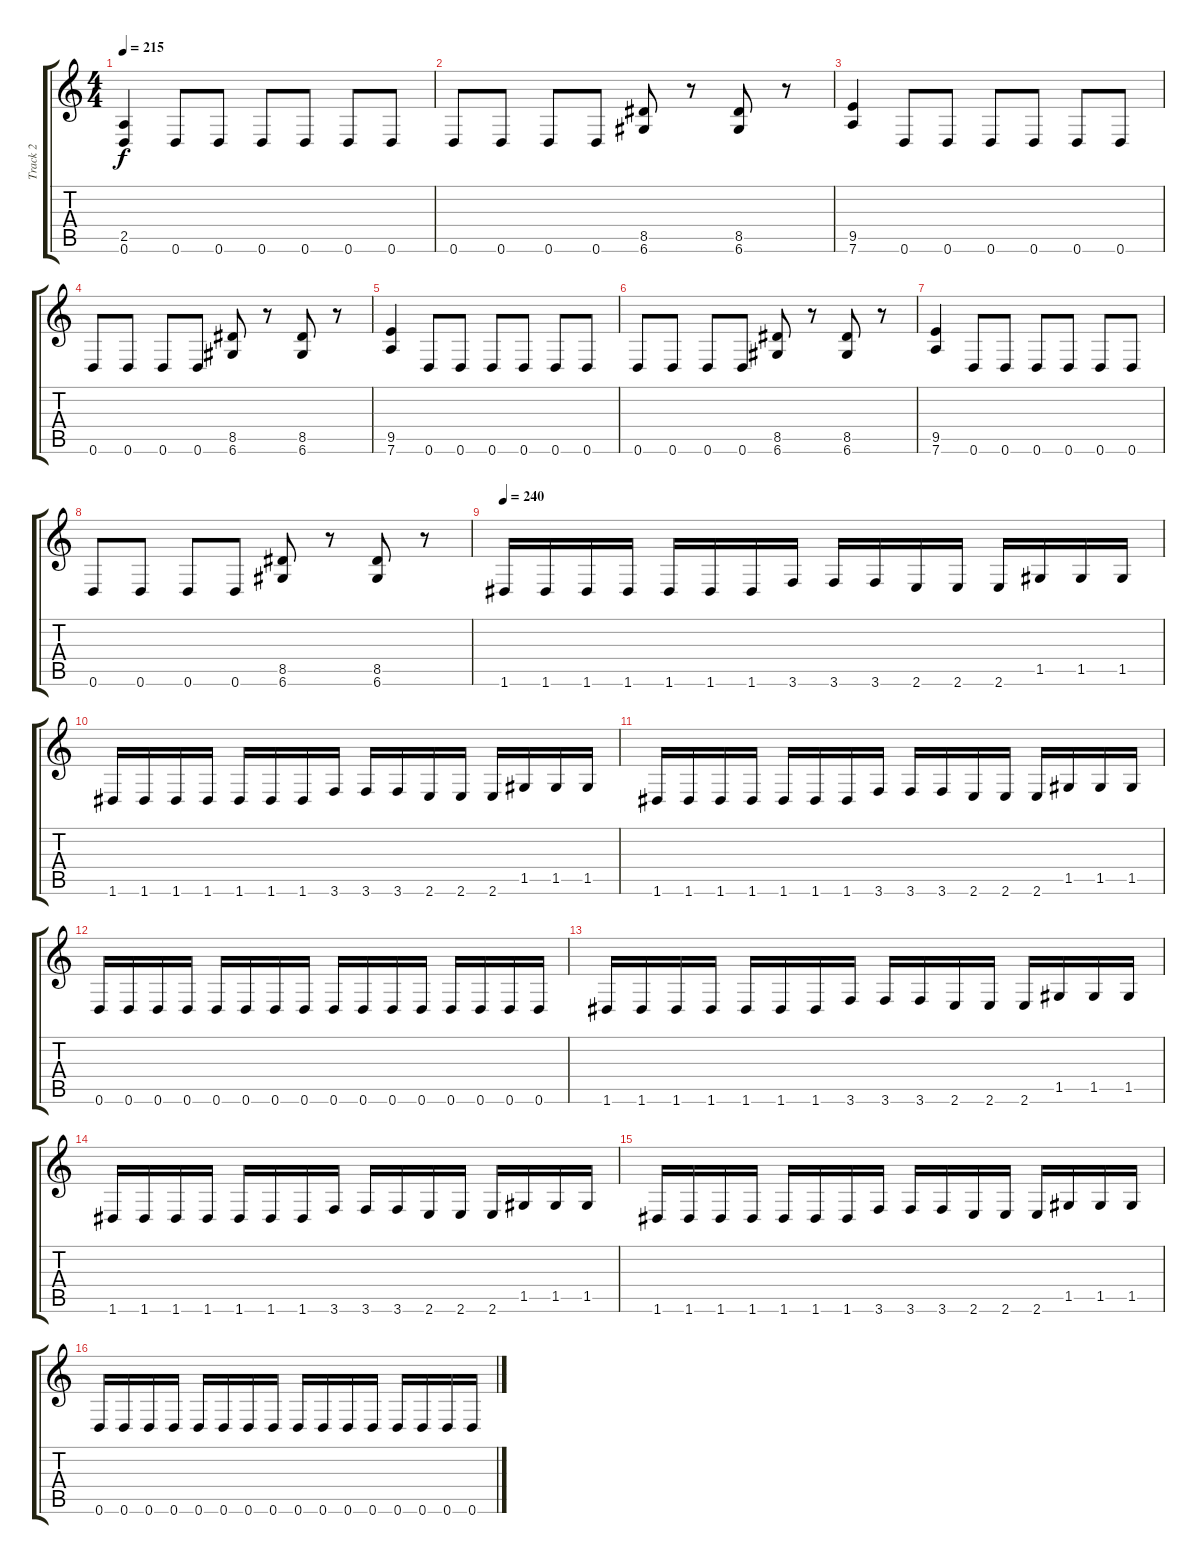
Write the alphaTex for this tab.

\track ("Track 2" "Track 2") {instrument distortionguitar}
\staff {score tabs}
\tuning (D4 A3 F3 C3 G2 D2) {hide}
\ts (4 4)
\tempo 215
\clef g2
\ks c
(2.5 0.6).4{dy f} 0.6.8 0.6.8 0.6.8 0.6.8 0.6.8 0.6.8 |
0.6.8 0.6.8 0.6.8 0.6.8 (8.5 6.6).8 r.8 (8.5 6.6).8 r.8 |
(9.5 7.6).4 0.6.8 0.6.8 0.6.8 0.6.8 0.6.8 0.6.8 |
0.6.8 0.6.8 0.6.8 0.6.8 (8.5 6.6).8 r.8 (8.5 6.6).8 r.8 |
(9.5 7.6).4 0.6.8 0.6.8 0.6.8 0.6.8 0.6.8 0.6.8 |
0.6.8 0.6.8 0.6.8 0.6.8 (8.5 6.6).8 r.8 (8.5 6.6).8 r.8 |
(9.5 7.6).4 0.6.8 0.6.8 0.6.8 0.6.8 0.6.8 0.6.8 |
0.6.8 0.6.8 0.6.8 0.6.8 (8.5 6.6).8 r.8 (8.5 6.6).8 r.8 |
\tempo 240
1.6.16 1.6.16 1.6.16 1.6.16 1.6.16 1.6.16 1.6.16 3.6.16 3.6.16 3.6.16 2.6.16 2.6.16 2.6.16 1.5.16 1.5.16 1.5.16 |
1.6.16 1.6.16 1.6.16 1.6.16 1.6.16 1.6.16 1.6.16 3.6.16 3.6.16 3.6.16 2.6.16 2.6.16 2.6.16 1.5.16 1.5.16 1.5.16 |
1.6.16 1.6.16 1.6.16 1.6.16 1.6.16 1.6.16 1.6.16 3.6.16 3.6.16 3.6.16 2.6.16 2.6.16 2.6.16 1.5.16 1.5.16 1.5.16 |
0.6.16 0.6.16 0.6.16 0.6.16 0.6.16 0.6.16 0.6.16 0.6.16 0.6.16 0.6.16 0.6.16 0.6.16 0.6.16 0.6.16 0.6.16 0.6.16 |
1.6.16 1.6.16 1.6.16 1.6.16 1.6.16 1.6.16 1.6.16 3.6.16 3.6.16 3.6.16 2.6.16 2.6.16 2.6.16 1.5.16 1.5.16 1.5.16 |
1.6.16 1.6.16 1.6.16 1.6.16 1.6.16 1.6.16 1.6.16 3.6.16 3.6.16 3.6.16 2.6.16 2.6.16 2.6.16 1.5.16 1.5.16 1.5.16 |
1.6.16 1.6.16 1.6.16 1.6.16 1.6.16 1.6.16 1.6.16 3.6.16 3.6.16 3.6.16 2.6.16 2.6.16 2.6.16 1.5.16 1.5.16 1.5.16 |
0.6.16 0.6.16 0.6.16 0.6.16 0.6.16 0.6.16 0.6.16 0.6.16 0.6.16 0.6.16 0.6.16 0.6.16 0.6.16 0.6.16 0.6.16 0.6.16
